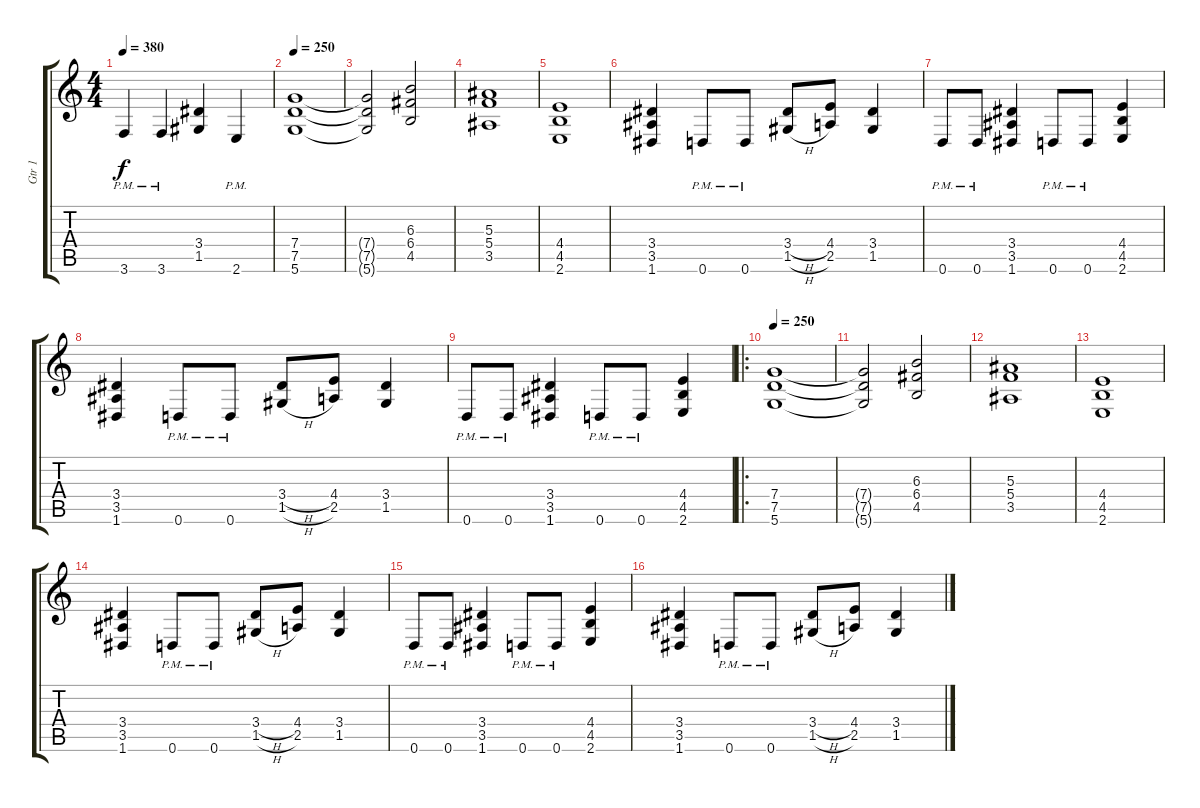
\track ("Gtr 1" "Gtr 1") {instrument distortionguitar}
\staff {score tabs}
\tuning (D4 A3 F3 C3 G2 D2) {hide}
\ts (4 4)
\tempo 380
\clef g2
\ks c
3.6{pm}.4{dy f} 3.6{pm}.4 (3.4 1.5).4 2.6{pm}.4 |
\tempo 250
(7.4 7.5 5.6).1 |
(7.4{t} 7.5{t} 5.6{t}).2 (6.3 6.4 4.5).2 |
(5.3 5.4 3.5).1 |
(4.4 4.5 2.6).1 |
(3.4 3.5 1.6).4 0.6{pm}.8 0.6{pm}.8 (3.4{h} 1.5{h}).8 (4.4 2.5).8 (3.4 1.5).4 |
0.6{pm}.8 0.6{pm}.8 (3.4 3.5 1.6).4 0.6{pm}.8 0.6{pm}.8 (4.4 4.5 2.6).4 |
(3.4 3.5 1.6).4 0.6{pm}.8 0.6{pm}.8 (3.4{h} 1.5{h}).8 (4.4 2.5).8 (3.4 1.5).4 |
0.6{pm}.8 0.6{pm}.8 (3.4 3.5 1.6).4 0.6{pm}.8 0.6{pm}.8 (4.4 4.5 2.6).4 |
\ro
\tempo 250
(7.4 7.5 5.6).1 |
(7.4{t} 7.5{t} 5.6{t}).2 (6.3 6.4 4.5).2 |
(5.3 5.4 3.5).1 |
(4.4 4.5 2.6).1 |
(3.4 3.5 1.6).4 0.6{pm}.8 0.6{pm}.8 (3.4{h} 1.5{h}).8 (4.4 2.5).8 (3.4 1.5).4 |
0.6{pm}.8 0.6{pm}.8 (3.4 3.5 1.6).4 0.6{pm}.8 0.6{pm}.8 (4.4 4.5 2.6).4 |
(3.4 3.5 1.6).4 0.6{pm}.8 0.6{pm}.8 (3.4{h} 1.5{h}).8 (4.4 2.5).8 (3.4 1.5).4
